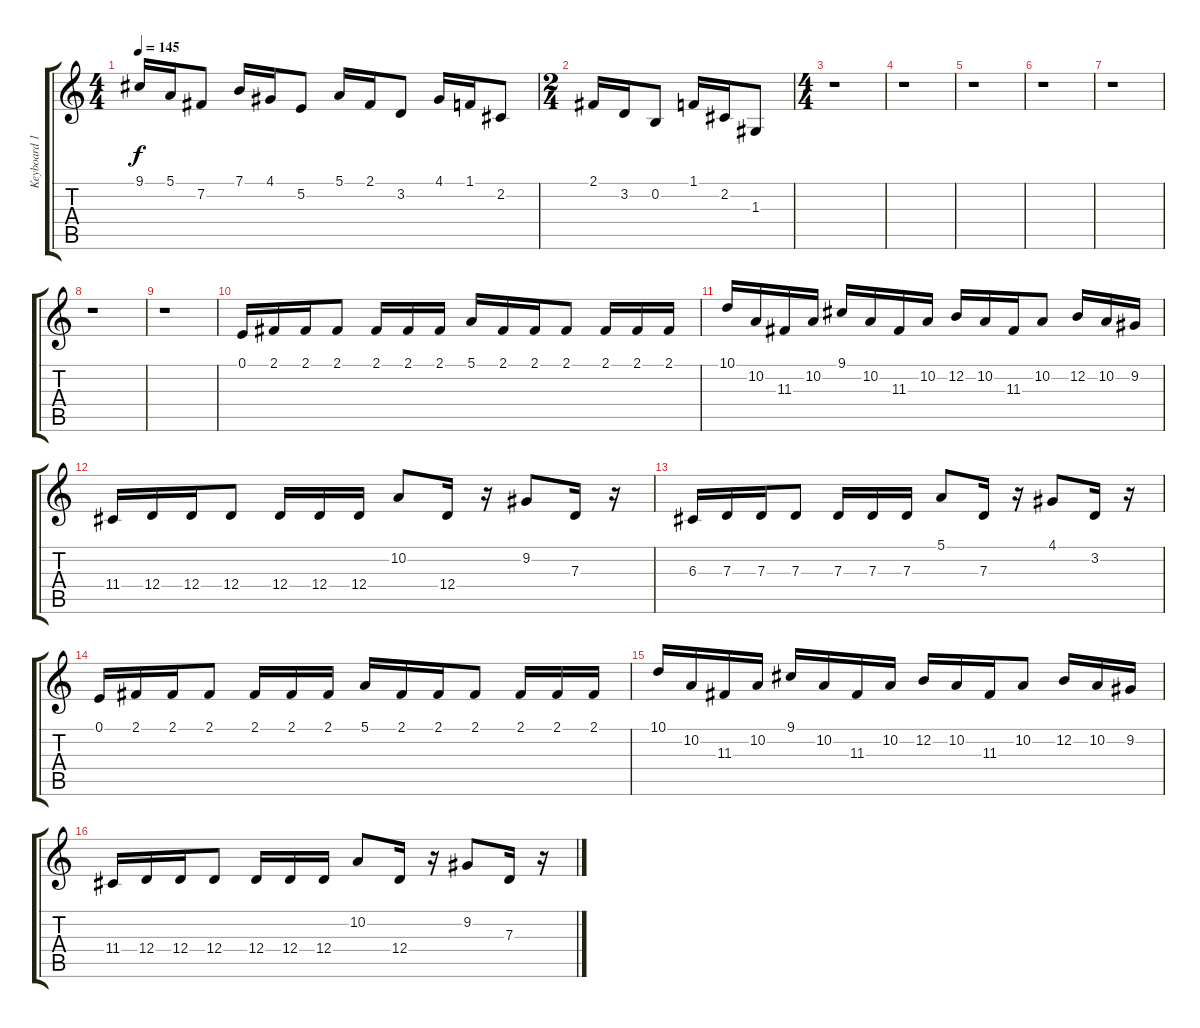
\track ("Keyboard 1." "Keyboard 1") {instrument harpsichord}
\staff {score tabs}
\tuning (E4 B3 G3 D3 A2 E2) {hide}
\ts (4 4)
\tempo 145
\clef g2
\ks c
9.1.16{dy f} 5.1.16 7.2.8 7.1.16 4.1.16 5.2.8 5.1.16 2.1.16 3.2.8 4.1.16 1.1.16 2.2.8 |
\ts (2 4)
2.1.16 3.2.16 0.2.8 1.1.16 2.2.16 1.3.8 |
\ts (4 4)
r.1 |
r.1 |
r.1 |
r.1 |
r.1 |
r.1 |
r.1 |
0.1.16 2.1.16 2.1.16 2.1.8 2.1.16 2.1.16 2.1.16 5.1.16 2.1.16 2.1.16 2.1.8 2.1.16 2.1.16 2.1.16 |
10.1.16 10.2.16 11.3.16 10.2.16 9.1.16 10.2.16 11.3.16 10.2.16 12.2.16 10.2.16 11.3.16 10.2.8 12.2.16 10.2.16 9.2.16 |
11.4.16 12.4.16 12.4.16 12.4.8 12.4.16 12.4.16 12.4.16 10.2.8 12.4.16 r.16 9.2.8 7.3.16 r.16 |
6.3.16 7.3.16 7.3.16 7.3.8 7.3.16 7.3.16 7.3.16 5.1.8 7.3.16 r.16 4.1.8 3.2.16 r.16 |
0.1.16 2.1.16 2.1.16 2.1.8 2.1.16 2.1.16 2.1.16 5.1.16 2.1.16 2.1.16 2.1.8 2.1.16 2.1.16 2.1.16 |
10.1.16 10.2.16 11.3.16 10.2.16 9.1.16 10.2.16 11.3.16 10.2.16 12.2.16 10.2.16 11.3.16 10.2.8 12.2.16 10.2.16 9.2.16 |
11.4.16 12.4.16 12.4.16 12.4.8 12.4.16 12.4.16 12.4.16 10.2.8 12.4.16 r.16 9.2.8 7.3.16 r.16
